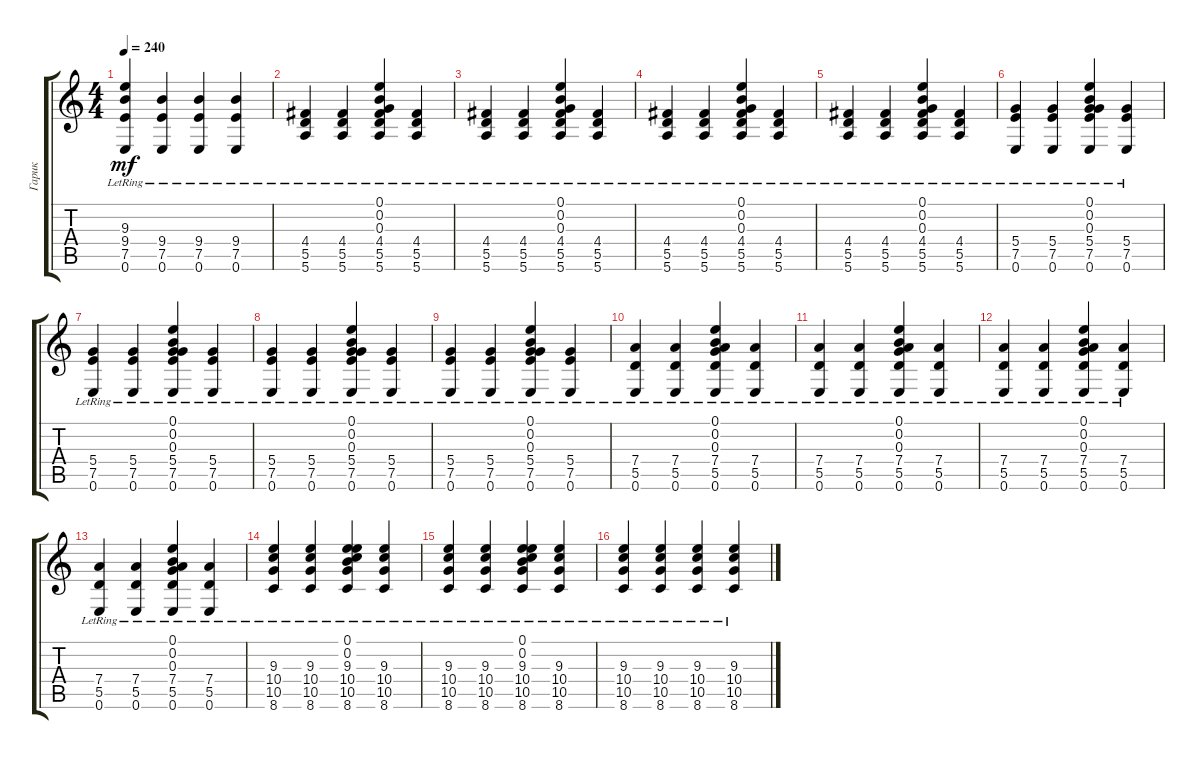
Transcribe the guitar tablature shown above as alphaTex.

\track ("Гарик" "Гарик") {instrument acousticguitarsteel}
\staff {score tabs}
\tuning (E4 B3 G3 D3 A2 E2) {hide}
\ts (4 4)
\tempo 240
\clef g2
\ks c
(9.3{lr t} 9.4{lr t} 7.5{lr t} 0.6{lr t}).4{dy mf} (9.4{lr} 7.5{lr} 0.6{lr}).4 (9.4{lr} 7.5{lr} 0.6{lr}).4 (9.4{lr} 7.5{lr} 0.6{lr}).4 |
(4.4{lr} 5.5{lr} 5.6{lr}).4 (4.4{lr} 5.5{lr} 5.6{lr}).4 (0.1{lr} 0.2{lr} 0.3{lr} 4.4{lr} 5.5{lr} 5.6{lr}).4 (4.4{lr} 5.5{lr} 5.6{lr}).4 |
(4.4{lr} 5.5{lr} 5.6{lr}).4 (4.4{lr} 5.5{lr} 5.6{lr}).4 (0.1{lr} 0.2{lr} 0.3{lr} 4.4{lr} 5.5{lr} 5.6{lr}).4 (4.4{lr} 5.5{lr} 5.6{lr}).4 |
(4.4{lr} 5.5{lr} 5.6{lr}).4 (4.4{lr} 5.5{lr} 5.6{lr}).4 (0.1{lr} 0.2{lr} 0.3{lr} 4.4{lr} 5.5{lr} 5.6{lr}).4 (4.4{lr} 5.5{lr} 5.6{lr}).4 |
(4.4{lr} 5.5{lr} 5.6{lr}).4 (4.4{lr} 5.5{lr} 5.6{lr}).4 (0.1{lr} 0.2{lr} 0.3{lr} 4.4{lr} 5.5{lr} 5.6{lr}).4 (4.4{lr} 5.5{lr} 5.6{lr}).4 |
(5.4{lr} 7.5{lr} 0.6{lr}).4 (5.4{lr} 7.5{lr} 0.6{lr}).4 (0.1{lr} 0.2{lr} 0.3{lr} 5.4{lr} 7.5{lr} 0.6{lr}).4 (5.4{lr} 7.5{lr} 0.6{lr}).4 |
(5.4{lr} 7.5{lr} 0.6{lr}).4 (5.4{lr} 7.5{lr} 0.6{lr}).4 (0.1{lr} 0.2{lr} 0.3{lr} 5.4{lr} 7.5{lr} 0.6{lr}).4 (5.4{lr} 7.5{lr} 0.6{lr}).4 |
(5.4{lr} 7.5{lr} 0.6{lr}).4 (5.4{lr} 7.5{lr} 0.6{lr}).4 (0.1{lr} 0.2{lr} 0.3{lr} 5.4{lr} 7.5{lr} 0.6{lr}).4 (5.4{lr} 7.5{lr} 0.6{lr}).4 |
(5.4{lr} 7.5{lr} 0.6{lr}).4 (5.4{lr} 7.5{lr} 0.6{lr}).4 (0.1{lr} 0.2{lr} 0.3{lr} 5.4{lr} 7.5{lr} 0.6{lr}).4 (5.4{lr} 7.5{lr} 0.6{lr}).4 |
(7.4{lr} 5.5{lr} 0.6{lr}).4 (7.4{lr} 5.5{lr} 0.6{lr}).4 (0.1{lr} 0.2{lr} 0.3{lr} 7.4{lr} 5.5{lr} 0.6{lr}).4 (7.4{lr} 5.5{lr} 0.6{lr}).4 |
(7.4{lr} 5.5{lr} 0.6{lr}).4 (7.4{lr} 5.5{lr} 0.6{lr}).4 (0.1{lr} 0.2{lr} 0.3{lr} 7.4{lr} 5.5{lr} 0.6{lr}).4 (7.4{lr} 5.5{lr} 0.6{lr}).4 |
(7.4{lr} 5.5{lr} 0.6{lr}).4 (7.4{lr} 5.5{lr} 0.6{lr}).4 (0.1{lr} 0.2{lr} 0.3{lr} 7.4{lr} 5.5{lr} 0.6{lr}).4 (7.4{lr} 5.5{lr} 0.6{lr}).4 |
(7.4{lr} 5.5{lr} 0.6{lr}).4 (7.4{lr} 5.5{lr} 0.6{lr}).4 (0.1{lr} 0.2{lr} 0.3{lr} 7.4{lr} 5.5{lr} 0.6{lr}).4 (7.4{lr} 5.5{lr} 0.6{lr}).4 |
(9.3{lr} 10.4{lr} 10.5{lr} 8.6{lr}).4 (9.3{lr} 10.4{lr} 10.5{lr} 8.6{lr}).4 (0.1{lr} 0.2{lr} 9.3{lr} 10.4{lr} 10.5{lr} 8.6{lr}).4 (9.3{lr} 10.4{lr} 10.5{lr} 8.6{lr}).4 |
(9.3{lr} 10.4{lr} 10.5{lr} 8.6{lr}).4 (9.3{lr} 10.4{lr} 10.5{lr} 8.6{lr}).4 (0.1{lr} 0.2{lr} 9.3{lr} 10.4{lr} 10.5{lr} 8.6{lr}).4 (9.3{lr} 10.4{lr} 10.5{lr} 8.6{lr}).4 |
(9.3{lr} 10.4{lr} 10.5{lr} 8.6{lr}).4 (9.3{lr} 10.4{lr} 10.5{lr} 8.6{lr}).4 (9.3{lr} 10.4{lr} 10.5{lr} 8.6{lr}).4 (9.3{lr} 10.4{lr} 10.5{lr} 8.6{lr}).4
